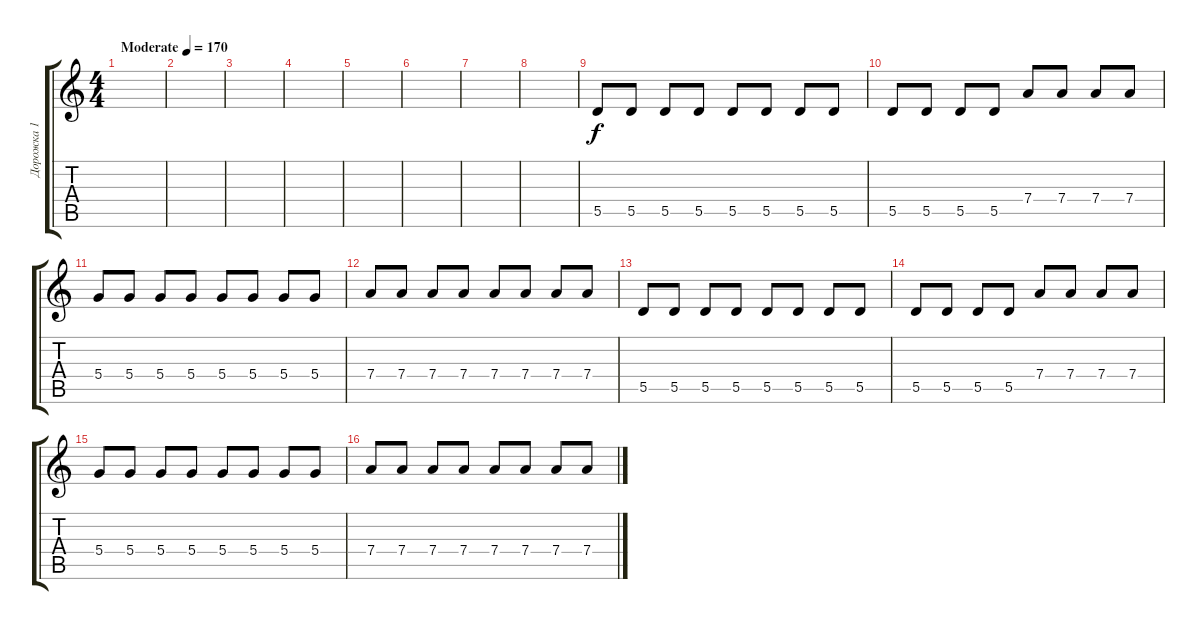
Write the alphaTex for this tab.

\track ("Дорожка 1" "Дорожка 1") {instrument distortionguitar}
\staff {score tabs}
\tuning (E4 B3 G3 D3 A2 E2) {hide}
\ts (4 4)
\tempo (170 "Moderate")
\clef g2
\ks c
|
|
|
|
|
|
|
|
5.5.8 5.5.8 5.5.8 5.5.8 5.5.8 5.5.8 5.5.8 5.5.8 |
5.5.8 5.5.8 5.5.8 5.5.8 7.4.8 7.4.8 7.4.8 7.4.8 |
5.4.8 5.4.8 5.4.8 5.4.8 5.4.8 5.4.8 5.4.8 5.4.8 |
7.4.8 7.4.8 7.4.8 7.4.8 7.4.8 7.4.8 7.4.8 7.4.8 |
5.5.8 5.5.8 5.5.8 5.5.8 5.5.8 5.5.8 5.5.8 5.5.8 |
5.5.8 5.5.8 5.5.8 5.5.8 7.4.8 7.4.8 7.4.8 7.4.8 |
5.4.8 5.4.8 5.4.8 5.4.8 5.4.8 5.4.8 5.4.8 5.4.8 |
7.4.8 7.4.8 7.4.8 7.4.8 7.4.8 7.4.8 7.4.8 7.4.8
